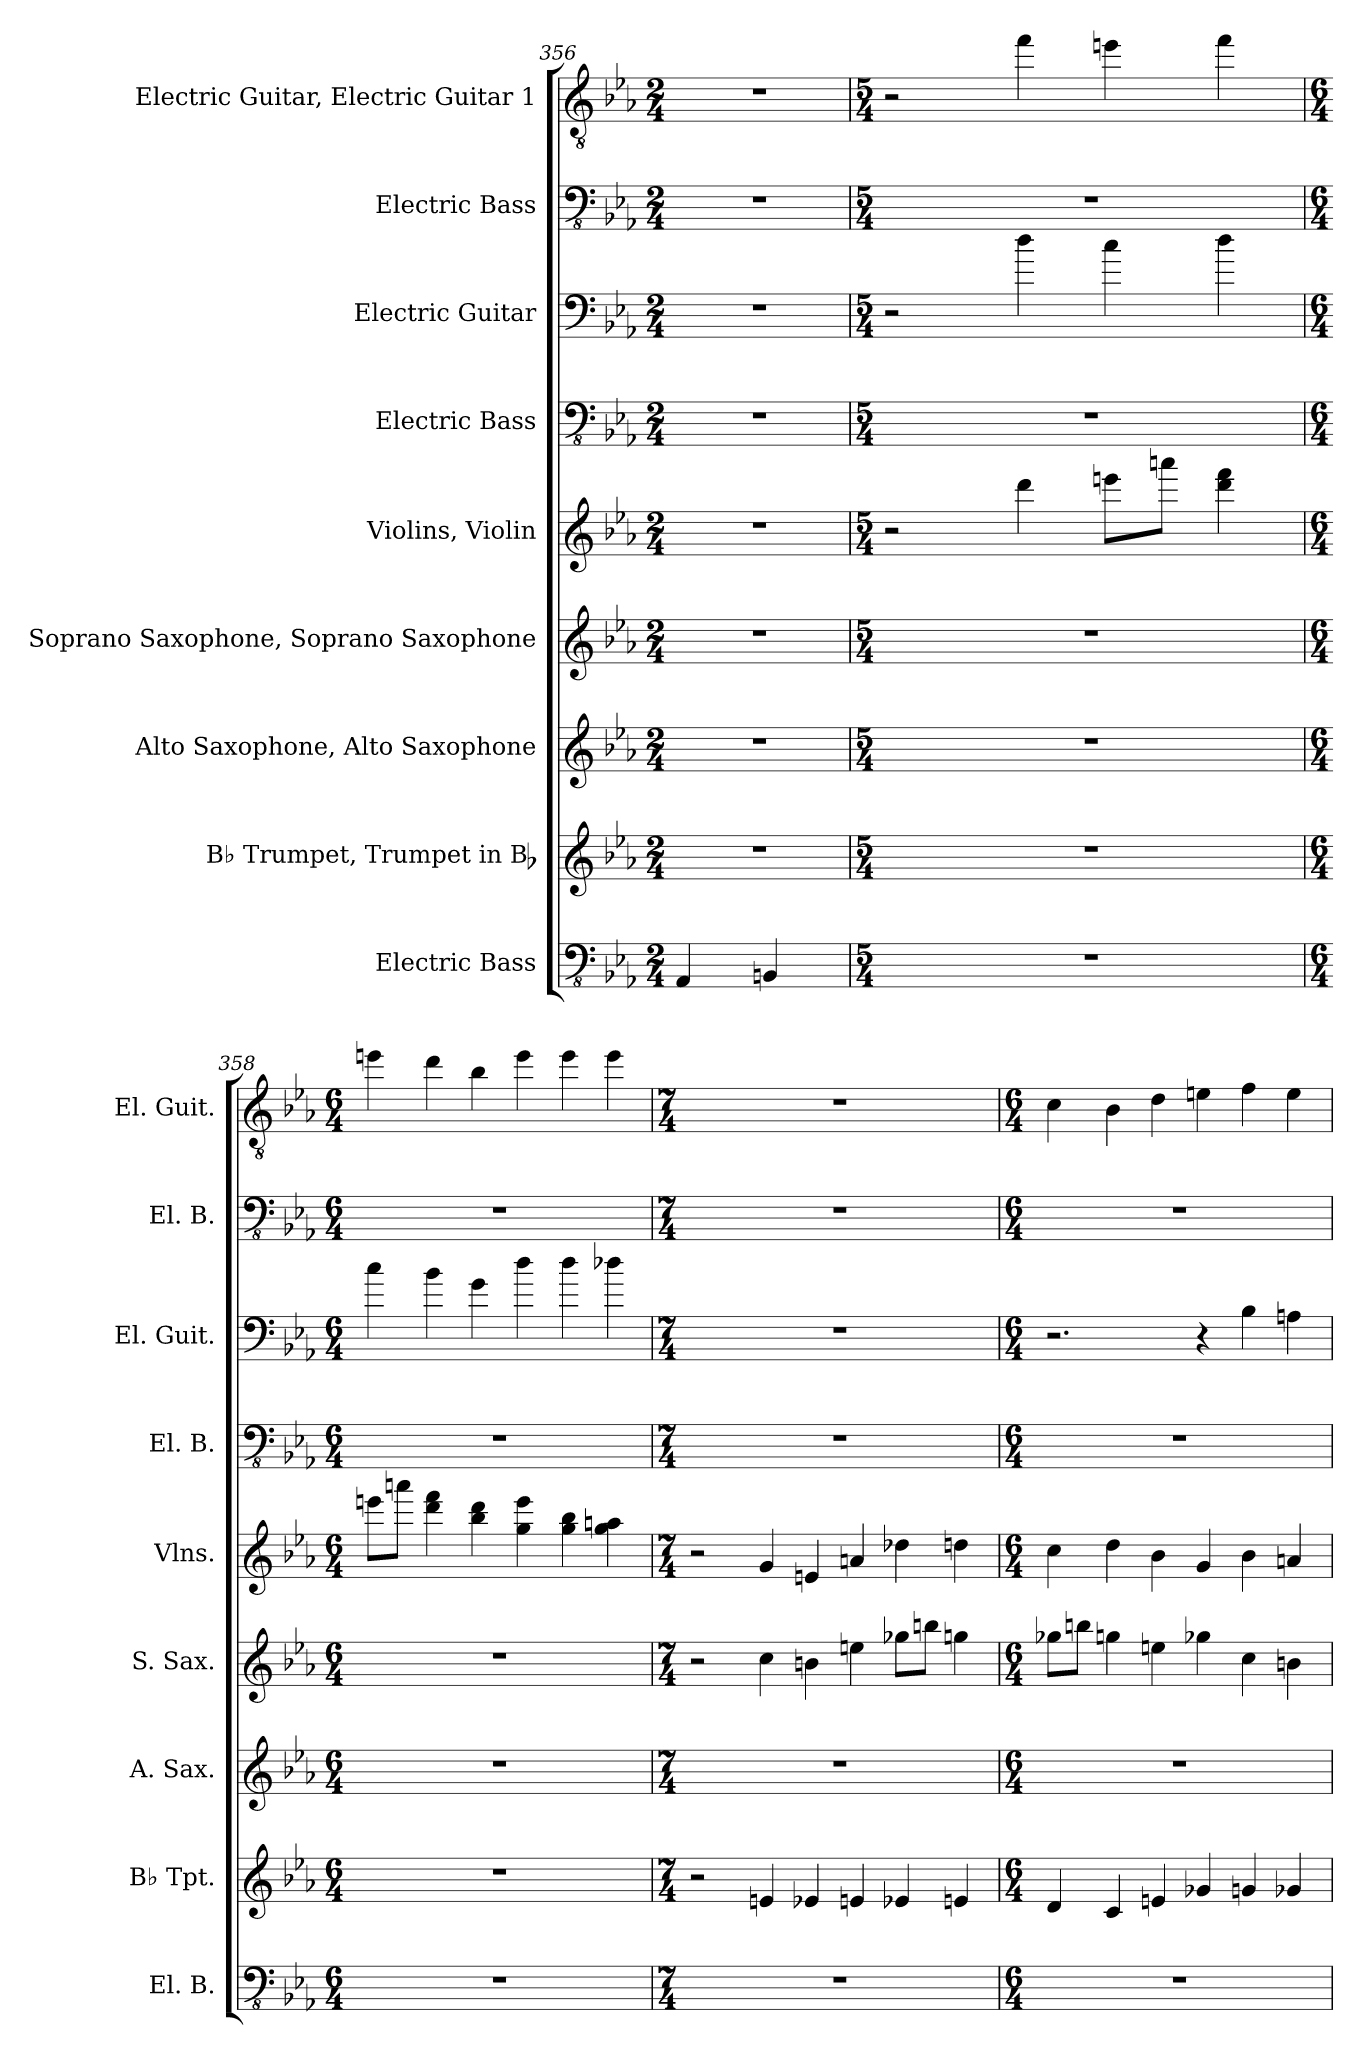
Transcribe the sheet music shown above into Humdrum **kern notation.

**kern	**kern	**kern	**kern	**kern	**kern	**kern	**kern	**kern
*part9	*part8	*part7	*part6	*part5	*part4	*part3	*part2	*part1
*staff9	*staff8	*staff7	*staff6	*staff5	*staff4	*staff3	*staff2	*staff1
*I"Electric Bass	*I"B♭ Trumpet, Trumpet in Bb	*I"Alto Saxophone, Alto Saxophone	*I"Soprano Saxophone, Soprano Saxophone	*I"Violins, Violin	*I"Electric Bass	*I"Electric Guitar	*I"Electric Bass	*I"Electric Guitar, Electric Guitar 1
*I'El. B.	*I'B♭ Tpt.	*I'A. Sax.	*I'S. Sax.	*I'Vlns.	*I'El. B.	*I'El. Guit.	*I'El. B.	*I'El. Guit.
!!LO:PB:g=z
*clefFv4	*clefG2	*clefG2	*clefG2	*clefG2	*clefFv4	*clefF4	*clefFv4	*clefGv2
*	*ITrd1c2	*ITrd5c9	*ITrd1c2	*	*	*	*	*
*k[b-e-a-]	*k[b-e-a-d-g-]	*k[b-e-a-d-g-c-]	*k[b-e-a-d-g-]	*k[b-e-a-]	*k[b-e-a-]	*k[b-e-a-]	*k[b-e-a-]	*k[b-e-a-]
*M2/4	*M2/4	*M2/4	*M2/4	*M2/4	*M2/4	*M2/4	*M2/4	*M2/4
=356	=356	=356	=356	=356	=356	=356	=356	=356
4AAA-/	2r	2r	2r	2r	2r	2r	2r	2r
4BBBn/	.	.	.	.	.	.	.	.
=357	=357	=357	=357	=357	=357	=357	=357	=357
*M5/4	*M5/4	*M5/4	*M5/4	*M5/4	*M5/4	*M5/4	*M5/4	*M5/4
4%5r	4%5r	4%5r	4%5r	2r	4%5r	2r	4%5r	2r
.	.	.	.	4ddd\	.	4dd\	.	4ff\
.	.	.	.	8eeen\L	.	4cc\	.	4een\
.	.	.	.	8aaan\J	.	.	.	.
.	.	.	.	4ddd\ 4fff\	.	4dd\	.	4ff\
=358	=358	=358	=358	=358	=358	=358	=358	=358
*M6/4	*M6/4	*M6/4	*M6/4	*M6/4	*M6/4	*M6/4	*M6/4	*M6/4
1.r	1.r	1.r	1.r	8eeen\L	1.r	4cc\	1.r	4een\
.	.	.	.	8aaan\J	.	.	.	.
.	.	.	.	4ddd\ 4fff\	.	4b-\	.	4dd\
.	.	.	.	4bb-\ 4ddd\	.	4g\	.	4b-\
.	.	.	.	4gg\ 4eee\	.	4dd\	.	4ee\
.	.	.	.	4gg\ 4bb-\	.	4dd\	.	4ee\
.	.	.	.	4gg\ 4aan\	.	4dd-X\	.	4ee\
=359	=359	=359	=359	=359	=359	=359	=359	=359
*M7/4	*M7/4	*M7/4	*M7/4	*M7/4	*M7/4	*M7/4	*M7/4	*M7/4
1..r	2r	1..r	2r	2r	1..r	1..r	1..r	1..r
.	4dn/	.	4b-\	4g/	.	.	.	.
.	4d-X/	.	4an\	4en/	.	.	.	.
.	4dn/	.	4ddn\	4an/	.	.	.	.
.	4d-X/	.	8ff-X\L	4dd-X\	.	.	.	.
.	.	.	8aan\J	.	.	.	.	.
.	4dn/	.	4ffn\	4ddn\	.	.	.	.
!!LO:PB:g=z
=360	=360	=360	=360	=360	=360	=360	=360	=360
*M6/4	*M6/4	*M6/4	*M6/4	*M6/4	*M6/4	*M6/4	*M6/4	*M6/4
1.r	4c/	1.r	8ff-X\L	4cc\	1.r	2.r	1.r	4c\
.	.	.	8aan\J	.	.	.	.	.
.	4B-/	.	4ffn\	4dd\	.	.	.	4B-\
.	4dn/	.	4ddn\	4b-\	.	.	.	4d\
.	4f-X/	.	4ff-X\	4g/	.	4r	.	4en\
.	4fn/	.	4b-\	4b-\	.	4B-\	.	4f\
.	4f-X/	.	4an\	4an/	.	4An\	.	4e\
=	=	=	=	=	=	=	=	=
*-	*-	*-	*-	*-	*-	*-	*-	*-
